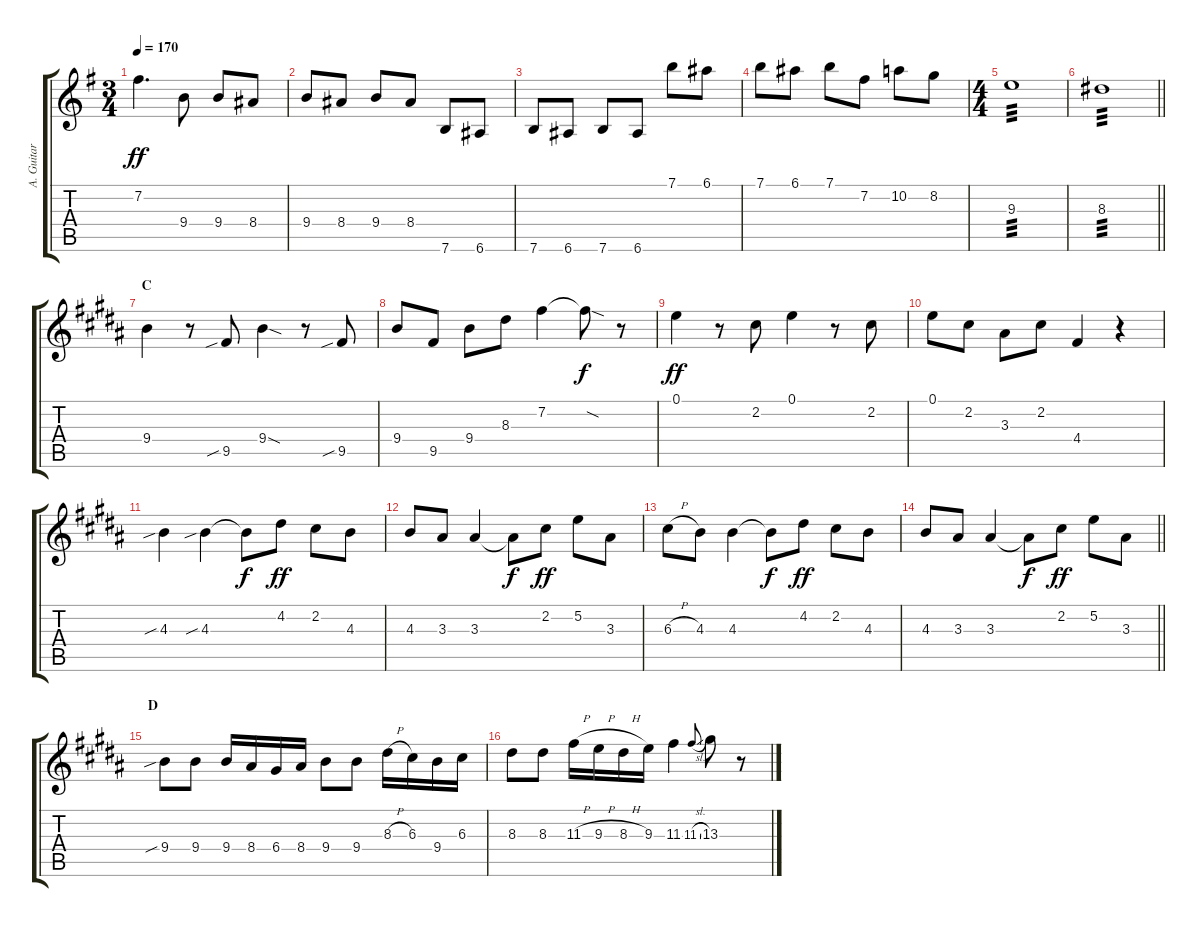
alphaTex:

\track ("A. Guitar I" "A. Guitar ") {instrument acousticguitarsteel}
\staff {score tabs}
\tuning (E4 B3 G3 D3 A2 E2) {hide}
\ts (3 4)
\tempo 170
\clef g2
\ks g
7.2.4{d dy ff} 9.4.8 9.4.8 8.4.8 |
9.4.8 8.4.8 9.4.8 8.4.8 7.6.8 6.6.8 |
7.6.8 6.6.8 7.6.8 6.6.8 7.1.8 6.1.8 |
7.1.8 6.1.8 7.1.8 7.2.8 10.2.8 8.2.8 |
\ts (4 4)
9.3.1{tp 3} |
\barLineRight lightlight
8.3.1{tp 3} |
\section ("" "C")
\ks b
9.4.4 r.8 9.5{sib}.8 9.4{sod}.4 r.8 9.5{sib}.8 |
9.4.8 9.5.8 9.4.8 8.3.8 7.2.4 7.2{sod t}.8{dy f} r.8 |
0.1.4{dy ff} r.8 2.2.8 0.1.4 r.8 2.2.8 |
0.1.8 2.2.8 3.3.8 2.2.8 4.4.4 r.4 |
4.3{sib}.4 4.3{sib}.4 4.3{t}.8{dy f} 4.2.8{dy ff} 2.2.8 4.3.8 |
4.3.8 3.3.8 3.3.4 3.3{t}.8{dy f} 2.2.8{dy ff} 5.2.8 3.3.8 |
6.3{h}.8 4.3.8 4.3.4 4.3{t}.8{dy f} 4.2.8{dy ff} 2.2.8 4.3.8 |
\barLineRight lightlight
4.3.8 3.3.8 3.3.4 3.3{t}.8{dy f} 2.2.8{dy ff} 5.2.8 3.3.8 |
\section ("" "D")
9.4{sib}.8 9.4.8 9.4.16 8.4.16 6.4.16 8.4.16 9.4.8 9.4.8 8.3{h}.16 6.3.16 9.4.16 6.3.16 |
8.3.8 8.3.8 11.3{h}.16 9.3{h}.16 8.3{h}.16 9.3.16 11.3.4 11.3{sl}.8{gr onbeat} 13.3.8 r.8
